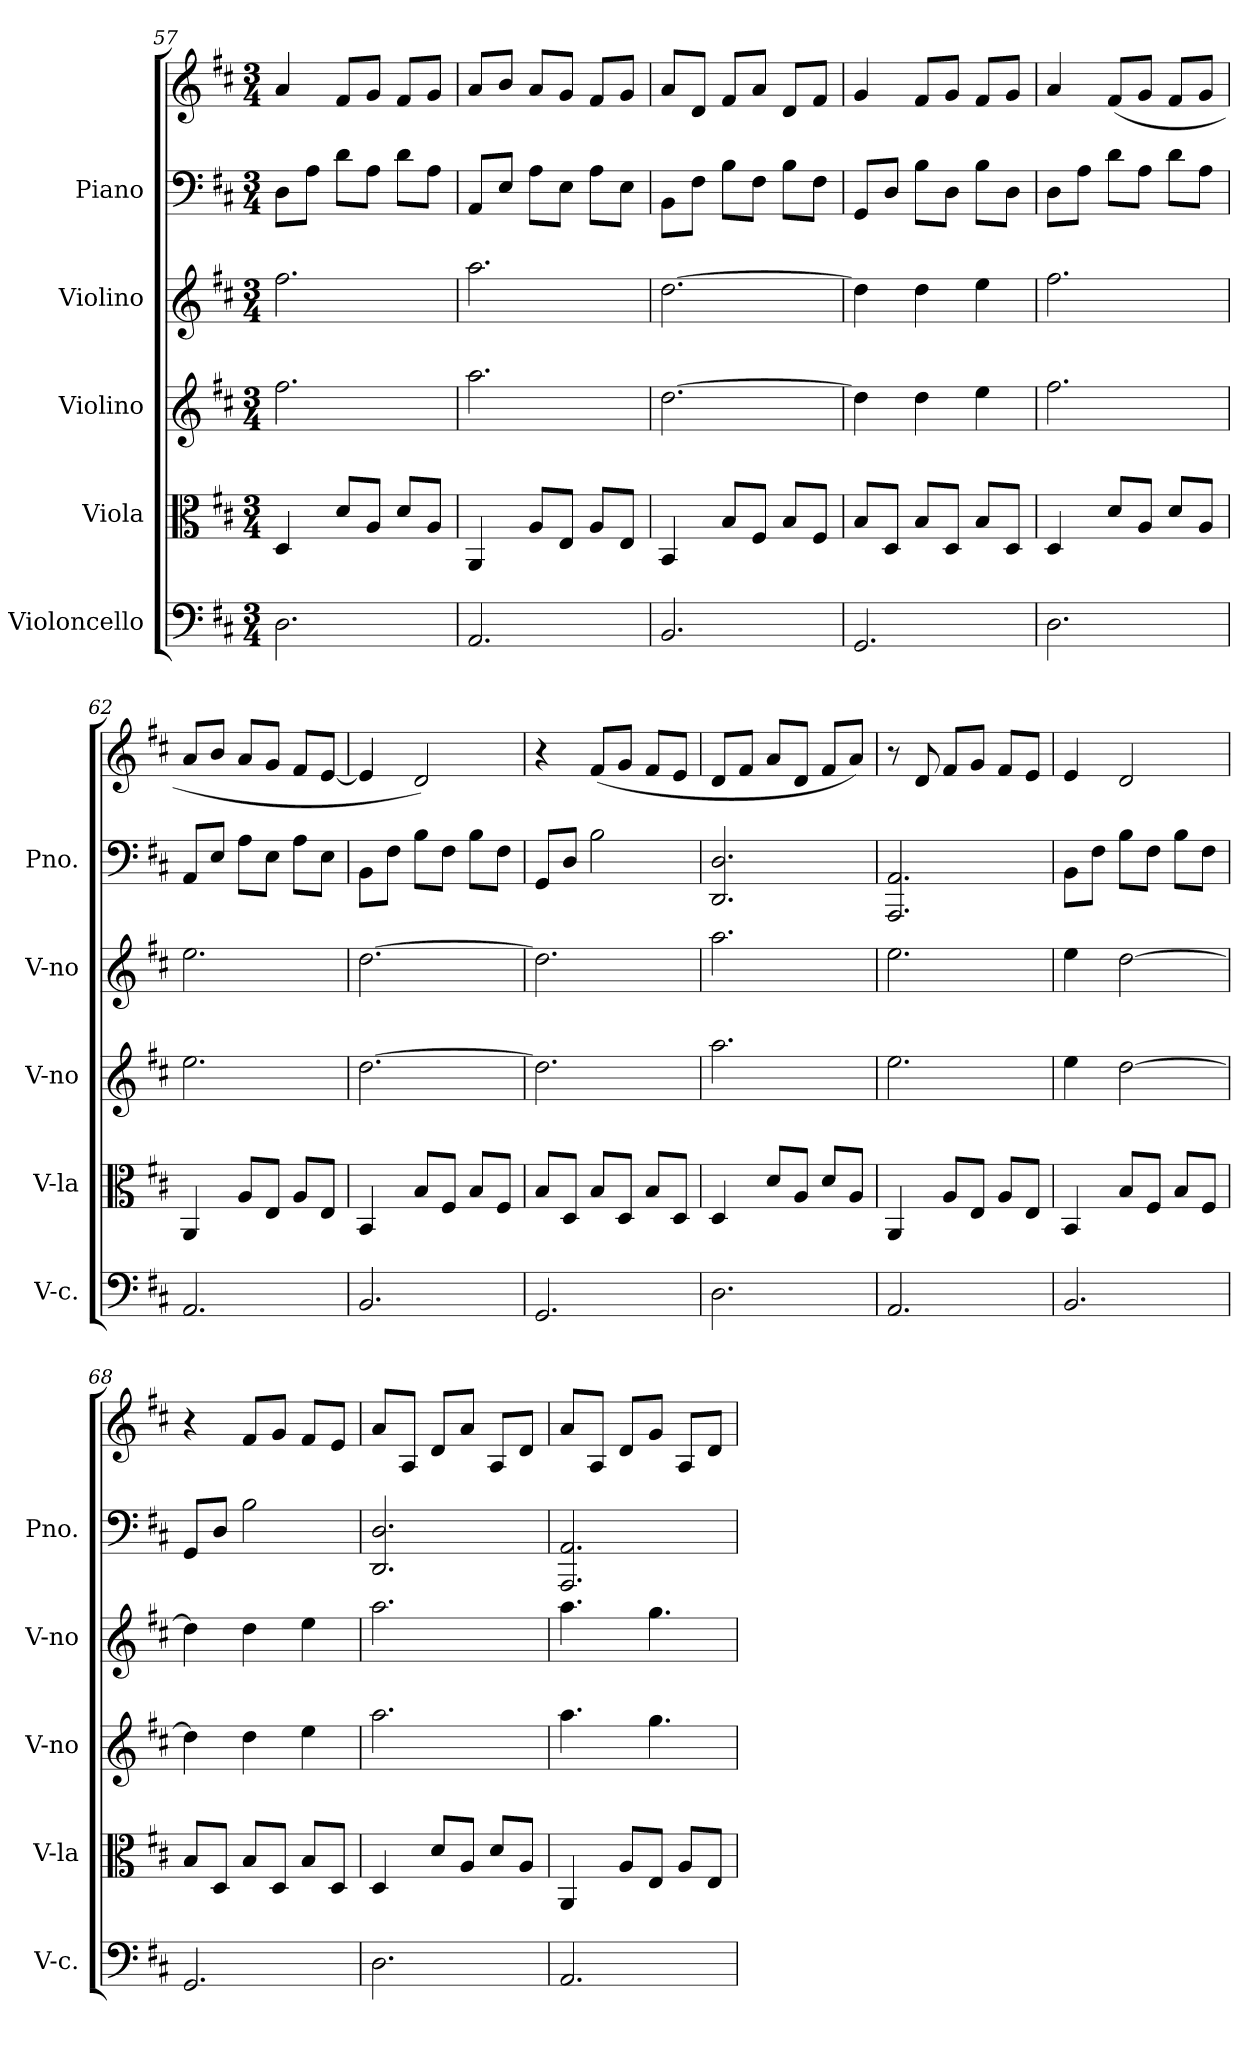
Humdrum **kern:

**kern	**kern	**kern	**kern	**kern	**kern
*part5	*part4	*part3	*part2	*part1	*part1
*staff6	*staff5	*staff4	*staff3	*staff2	*staff1
*I"Violoncello	*I"Viola	*I"Violino	*I"Violino	*I"Piano	*
*I'V-c.	*I'V-la	*I'V-no	*I'V-no	*I'Pno.	*
*clefF4	*clefC3	*clefG2	*clefG2	*clefF4	*clefG2
*k[f#c#]	*k[f#c#]	*k[f#c#]	*k[f#c#]	*k[f#c#]	*k[f#c#]
*M3/4	*M3/4	*M3/4	*M3/4	*M3/4	*M3/4
=57	=57	=57	=57	=57	=57
2.D\	4D/	2.ff#\	2.ff#\	8D\L	4a/
.	.	.	.	8A\J	.
.	8d/L	.	.	8d\L	8f#/L
.	8A/J	.	.	8A\J	8g/J
.	8d/L	.	.	8d\L	8f#/L
.	8A/J	.	.	8A\J	8g/J
=58	=58	=58	=58	=58	=58
2.AA/	4AA/	2.aa\	2.aa\	8AA/L	8a/L
.	.	.	.	8E/J	8b/J
.	8A/L	.	.	8A\L	8a/L
.	8E/J	.	.	8E\J	8g/J
.	8A/L	.	.	8A\L	8f#/L
.	8E/J	.	.	8E\J	8g/J
=59	=59	=59	=59	=59	=59
2.BB/	4BB/	[2.dd\	[2.dd\	8BB\L	8a/L
.	.	.	.	8F#\J	8d/J
.	8B/L	.	.	8B\L	8f#/L
.	8F#/J	.	.	8F#\J	8a/J
.	8B/L	.	.	8B\L	8d/L
.	8F#/J	.	.	8F#\J	8f#/J
=60	=60	=60	=60	=60	=60
2.GG/	8B/L	4dd\]	4dd\]	8GG/L	4g/
.	8D/J	.	.	8D/J	.
.	8B/L	4dd\	4dd\	8B\L	8f#/L
.	8D/J	.	.	8D\J	8g/J
.	8B/L	4ee\	4ee\	8B\L	8f#/L
.	8D/J	.	.	8D\J	8g/J
!!LO:LB:g=z
=61	=61	=61	=61	=61	=61
2.D\	4D/	2.ff#\	2.ff#\	8D\L	4a/
.	.	.	.	8A\J	.
.	8d/L	.	.	8d\L	(8f#/L
.	8A/J	.	.	8A\J	8g/J
.	8d/L	.	.	8d\L	8f#/L
.	8A/J	.	.	8A\J	8g/J
=62	=62	=62	=62	=62	=62
2.AA/	4AA/	2.ee\	2.ee\	8AA/L	8a/L
.	.	.	.	8E/J	8b/J
.	8A/L	.	.	8A\L	8a/L
.	8E/J	.	.	8E\J	8g/J
.	8A/L	.	.	8A\L	8f#/L
.	8E/J	.	.	8E\J	[8e/J
=63	=63	=63	=63	=63	=63
2.BB/	4BB/	[2.dd\	[2.dd\	8BB\L	4e/]
.	.	.	.	8F#\J	.
.	8B/L	.	.	8B\L	2d/)
.	8F#/J	.	.	8F#\J	.
.	8B/L	.	.	8B\L	.
.	8F#/J	.	.	8F#\J	.
=64	=64	=64	=64	=64	=64
2.GG/	8B/L	2.dd\]	2.dd\]	8GG/L	4r
.	8D/J	.	.	8D/J	.
.	8B/L	.	.	2B\	(8f#/L
.	8D/J	.	.	.	8g/J
.	8B/L	.	.	.	8f#/L
.	8D/J	.	.	.	8e/J
=65	=65	=65	=65	=65	=65
2.D\	4D/	2.aa\	2.aa\	2.DD/ 2.D/	8d/L
.	.	.	.	.	8f#/J
.	8d/L	.	.	.	8a/L
.	8A/J	.	.	.	8d/J
.	8d/L	.	.	.	8f#/L
.	8A/J	.	.	.	8a/J)
=66	=66	=66	=66	=66	=66
2.AA/	4AA/	2.ee\	2.ee\	2.AAA/ 2.AA/	8r
.	.	.	.	.	8d/
.	8A/L	.	.	.	8f#/L
.	8E/J	.	.	.	8g/J
.	8A/L	.	.	.	8f#/L
.	8E/J	.	.	.	8e/J
!!LO:PB:g=z
=67	=67	=67	=67	=67	=67
2.BB/	4BB/	4ee\	4ee\	8BB\L	4e/
.	.	.	.	8F#\J	.
.	8B/L	[2dd\	[2dd\	8B\L	2d/
.	8F#/J	.	.	8F#\J	.
.	8B/L	.	.	8B\L	.
.	8F#/J	.	.	8F#\J	.
=68	=68	=68	=68	=68	=68
2.GG/	8B/L	4dd\]	4dd\]	8GG/L	4r
.	8D/J	.	.	8D/J	.
.	8B/L	4dd\	4dd\	2B\	8f#/L
.	8D/J	.	.	.	8g/J
.	8B/L	4ee\	4ee\	.	8f#/L
.	8D/J	.	.	.	8e/J
=69	=69	=69	=69	=69	=69
2.D\	4D/	2.aa\	2.aa\	2.DD/ 2.D/	8a/L
.	.	.	.	.	8A/J
.	8d/L	.	.	.	8d/L
.	8A/J	.	.	.	8a/J
.	8d/L	.	.	.	8A/L
.	8A/J	.	.	.	8d/J
=70	=70	=70	=70	=70	=70
2.AA/	4AA/	4.aa\	4.aa\	2.AAA/ 2.AA/	8a/L
.	.	.	.	.	8A/J
.	8A/L	.	.	.	8d/L
.	8E/J	4.gg\	4.gg\	.	8g/J
.	8A/L	.	.	.	8A/L
.	8E/J	.	.	.	8d/J
=	=	=	=	=	=
*-	*-	*-	*-	*-	*-
